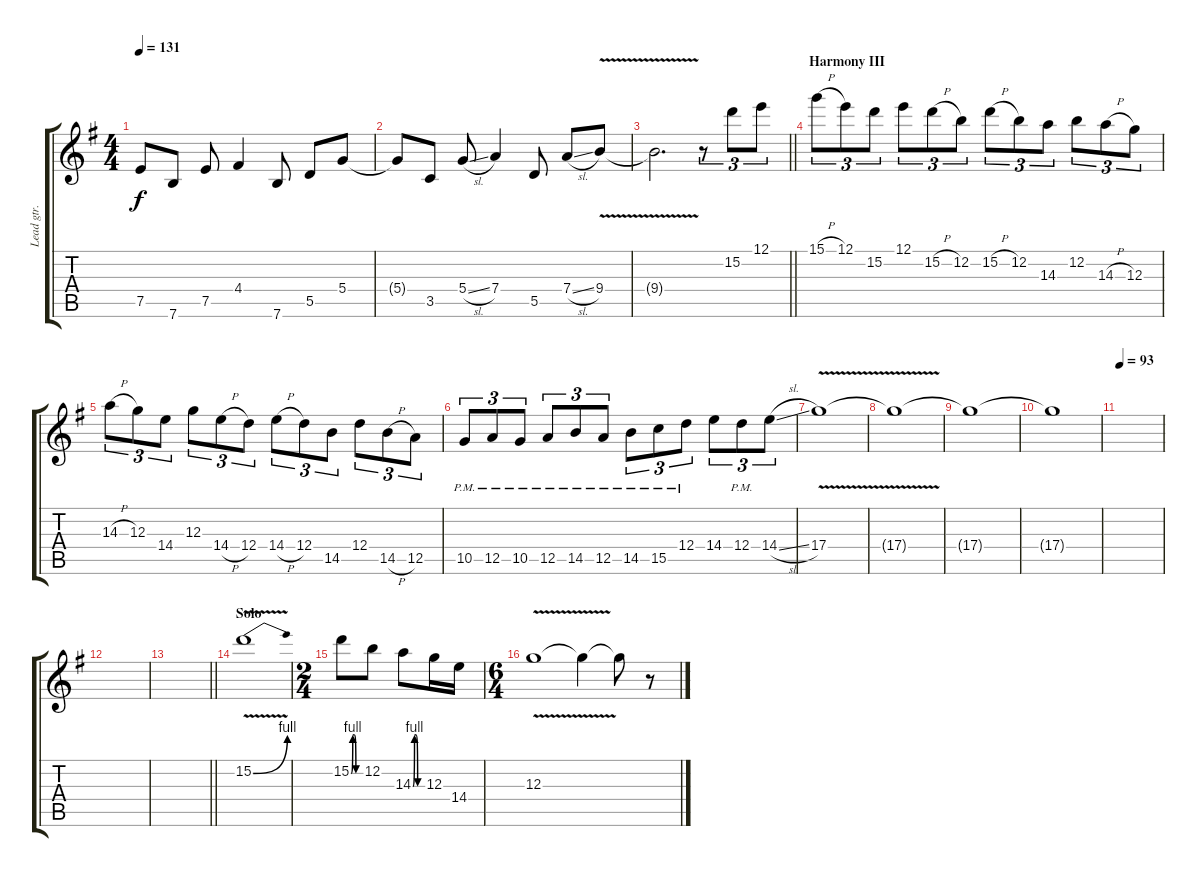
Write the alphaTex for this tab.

\track ("Lead gtr. I" "Lead gtr. ") {instrument overdrivenguitar}
\staff {score tabs}
\tuning (E4 B3 G3 D3 A2 E2) {hide}
\ts (4 4)
\tempo 131
\clef g2
\ks g
7.5{t}.8{dy f} 7.6.8 7.5.8 4.4.4 7.6.8 5.5.8 5.4.8 |
5.4{t}.8 3.5.8 5.4{sl}.8 7.4.4 5.5.8 7.4{sl}.8 9.4{v}.8 |
\barLineRight lightlight
9.4{t}.2{d} r.8{tu (3 2)} 15.2.8{tu (3 2)} 12.1.8{tu (3 2)} |
\section ("" "Harmony III")
15.1{h}.8{tu (3 2)} 12.1.8{tu (3 2)} 15.2.8{tu (3 2)} 12.1.8{tu (3 2)} 15.2{h}.8{tu (3 2)} 12.2.8{tu (3 2)} 15.2{h}.8{tu (3 2)} 12.2.8{tu (3 2)} 14.3.8{tu (3 2)} 12.2.8{tu (3 2)} 14.3{h}.8{tu (3 2)} 12.3.8{tu (3 2)} |
14.3{h}.8{tu (3 2)} 12.3.8{tu (3 2)} 14.4.8{tu (3 2)} 12.3.8{tu (3 2)} 14.4{h}.8{tu (3 2)} 12.4.8{tu (3 2)} 14.4{h}.8{tu (3 2)} 12.4.8{tu (3 2)} 14.5.8{tu (3 2)} 12.4.8{tu (3 2)} 14.5{h}.8{tu (3 2)} 12.5.8{tu (3 2)} |
10.5{pm}.8{tu (3 2)} 12.5{pm}.8{tu (3 2)} 10.5{pm}.8{tu (3 2)} 12.5{pm}.8{tu (3 2)} 14.5{pm}.8{tu (3 2)} 12.5{pm}.8{tu (3 2)} 14.5{pm}.8{tu (3 2)} 15.5{pm}.8{tu (3 2)} 12.4{pm}.8{tu (3 2)} 14.4.8{tu (3 2)} 12.4{pm}.8{tu (3 2)} 14.4{sl}.8{tu (3 2)} |
17.4{v}.1{volume 0} |
17.4{t}.1 |
17.4{t}.1 |
17.4{t}.1 |
\tempo 93
|
|
\barLineRight lightlight
|
\section ("" "Solo")
15.2{be (bend 0 0 60 4) v}.1{volume 14} |
\ts (2 4)
15.2{be (custom 0 0 10 4 20 4 30 0 60 0)}.8 12.2.8 14.3{be (custom 0 0 10 4 20 4 30 0 60 0)}.8 12.3.16 14.4.16 |
\ts (6 4)
12.3{v}.1 12.3{t}.4 12.3{t}.8 r.8
